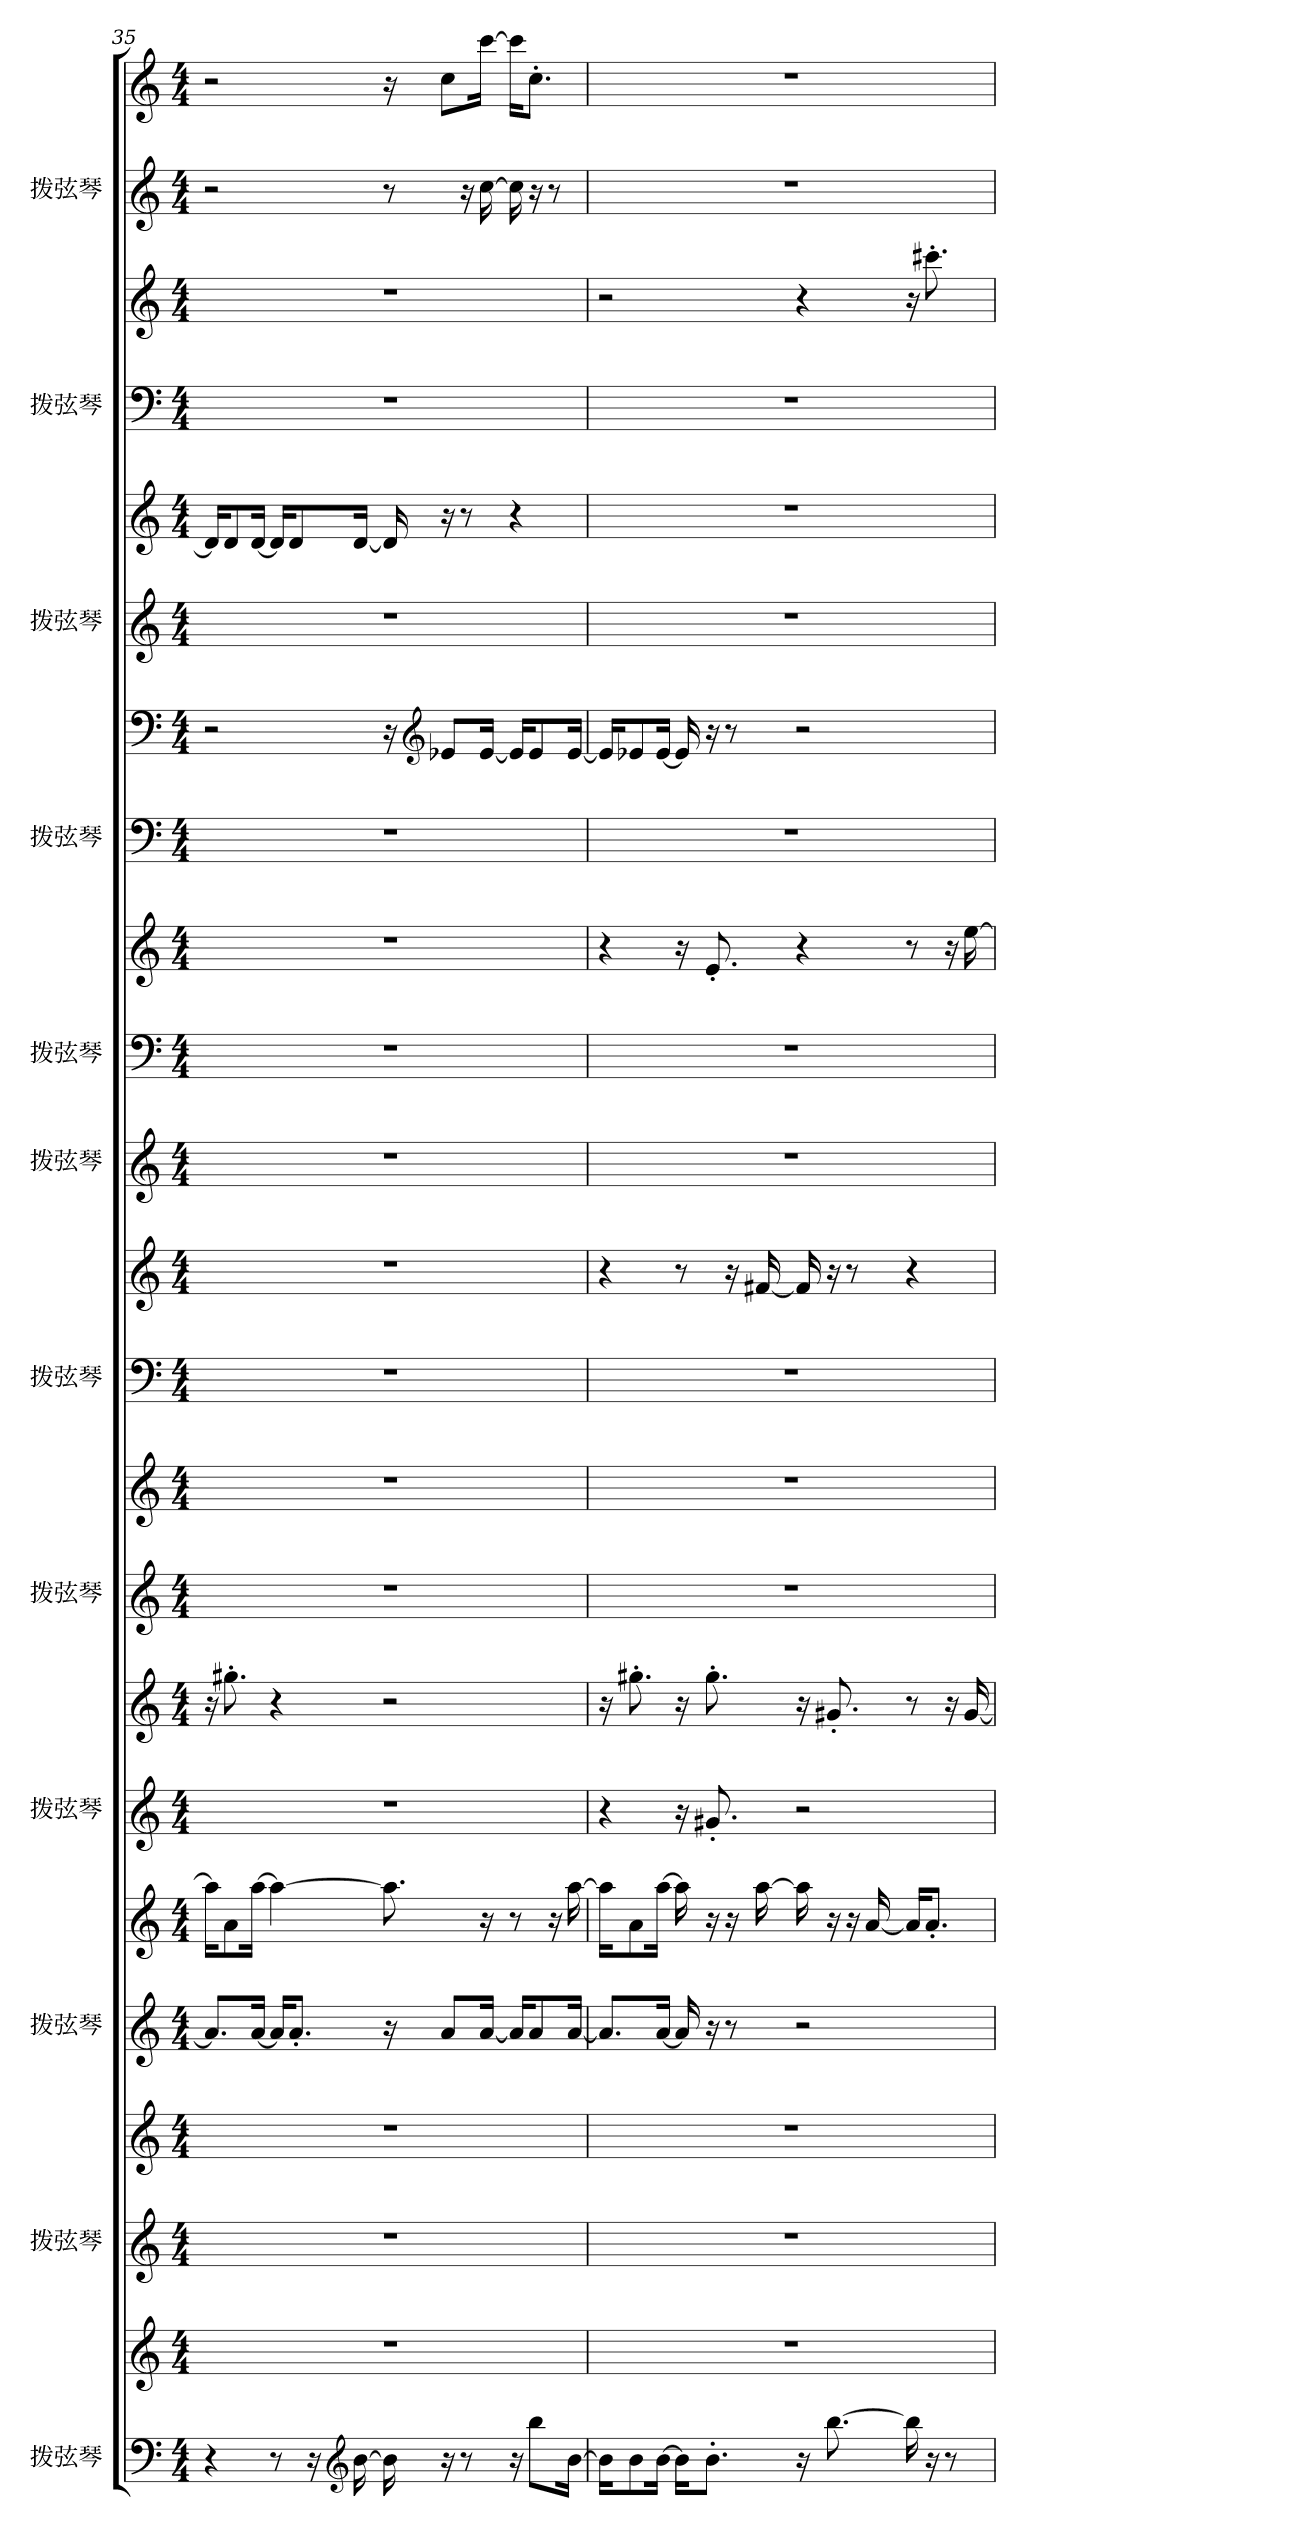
**kern	**kern	**kern	**kern	**kern	**kern	**kern	**kern	**kern	**kern	**kern	**kern	**kern	**kern	**kern	**kern	**kern	**kern	**kern	**kern	**kern	**kern	**kern
*part12	*part12	*part11	*part11	*part10	*part10	*part9	*part9	*part8	*part8	*part7	*part7	*part6	*part5	*part5	*part4	*part4	*part3	*part3	*part2	*part2	*part1	*part1
*staff23	*staff22	*staff21	*staff20	*staff19	*staff18	*staff17	*staff16	*staff15	*staff14	*staff13	*staff12	*staff11	*staff10	*staff9	*staff8	*staff7	*staff6	*staff5	*staff4	*staff3	*staff2	*staff1
*I"拨弦琴	*	*I"拨弦琴	*	*I"拨弦琴	*	*I"拨弦琴	*	*I"拨弦琴	*	*I"拨弦琴	*	*I"拨弦琴	*I"拨弦琴	*	*I"拨弦琴	*	*I"拨弦琴	*	*I"拨弦琴	*	*I"拨弦琴	*
*clefF4	*clefG2	*clefG2	*clefG2	*clefG2	*clefG2	*clefG2	*clefG2	*clefG2	*clefG2	*clefF4	*clefG2	*clefG2	*clefF4	*clefG2	*clefF4	*clefF4	*clefG2	*clefG2	*clefF4	*clefG2	*clefG2	*clefG2
*k[]	*k[]	*k[]	*k[]	*k[]	*k[]	*k[]	*k[]	*k[]	*k[]	*k[]	*k[]	*k[]	*k[]	*k[]	*k[]	*k[]	*k[]	*k[]	*k[]	*k[]	*k[]	*k[]
*M4/4	*M4/4	*M4/4	*M4/4	*M4/4	*M4/4	*M4/4	*M4/4	*M4/4	*M4/4	*M4/4	*M4/4	*M4/4	*M4/4	*M4/4	*M4/4	*M4/4	*M4/4	*M4/4	*M4/4	*M4/4	*M4/4	*M4/4
=35	=35	=35	=35	=35	=35	=35	=35	=35	=35	=35	=35	=35	=35	=35	=35	=35	=35	=35	=35	=35	=35	=35
4r	1r	1r	1r	8.a/L]	16aa\KL]	1r	16r	1r	1r	1r	1r	1r	1r	1r	1r	2r	1r	16d/KL]	1r	1r	2r	2r
.	.	.	.	.	8a\	.	8.gg#X'\	.	.	.	.	.	.	.	.	.	.	8d/	.	.	.	.
.	.	.	.	[16a/Jk	[16aa\Jk	.	.	.	.	.	.	.	.	.	.	.	.	[16d/Jk	.	.	.	.
8r	.	.	.	16a/KL]	4aa\_	.	4r	.	.	.	.	.	.	.	.	.	.	16d/KL]	.	.	.	.
.	.	.	.	8.a'/J	.	.	.	.	.	.	.	.	.	.	.	.	.	8d/	.	.	.	.
16r	.	.	.	.	.	.	.	.	.	.	.	.	.	.	.	.	.	.	.	.	.	.
*clefG2	*	*	*	*	*	*	*	*	*	*	*	*	*	*	*	*	*	*	*	*	*	*
[16b\	.	.	.	.	.	.	.	.	.	.	.	.	.	.	.	.	.	[16d/Jk	.	.	.	.
16b\]	.	.	.	16r	8.aa\]	.	2r	.	.	.	.	.	.	.	.	16r	.	16d/]	.	.	8r	16r
*	*	*	*	*	*	*	*	*	*	*	*	*	*	*	*	*clefG2	*	*	*	*	*	*
16r	.	.	.	8a/L	.	.	.	.	.	.	.	.	.	.	.	8e-X/L	.	16r	.	.	.	8cc\L
8r	.	.	.	.	.	.	.	.	.	.	.	.	.	.	.	.	.	8r	.	.	16r	.
.	.	.	.	[16a/Jk	16r	.	.	.	.	.	.	.	.	.	.	[16e-/Jk	.	.	.	.	[16cc\	[16ccc\Jk
16r	.	.	.	16a/KL]	8r	.	.	.	.	.	.	.	.	.	.	16e-/KL]	.	4r	.	.	16cc\]	16ccc\KL]
8bb\L	.	.	.	8a/	.	.	.	.	.	.	.	.	.	.	.	8e-/	.	.	.	.	16r	8.cc'\J
.	.	.	.	.	16r	.	.	.	.	.	.	.	.	.	.	.	.	.	.	.	8r	.
[16b\Jk	.	.	.	[16a/Jk	[16aa\	.	.	.	.	.	.	.	.	.	.	[16e-/Jk	.	.	.	.	.	.
!!LO:PB:g=z
=36	=36	=36	=36	=36	=36	=36	=36	=36	=36	=36	=36	=36	=36	=36	=36	=36	=36	=36	=36	=36	=36	=36
16b\KL]	1r	1r	1r	8.a/L]	16aa\KL]	4r	16r	1r	1r	1r	4r	1r	1r	4r	1r	16e-/KL]	1r	1r	1r	2r	1r	1r
8b\	.	.	.	.	8a\	.	8.gg#X'\	.	.	.	.	.	.	.	.	8e-X/	.	.	.	.	.	.
[16b\Jk	.	.	.	[16a/Jk	[16aa\Jk	.	.	.	.	.	.	.	.	.	.	[16e-/Jk	.	.	.	.	.	.
16b\KL]	.	.	.	16a/]	16aa\]	16r	16r	.	.	.	8r	.	.	16r	.	16e-/]	.	.	.	.	.	.
8.b'\J	.	.	.	16r	16r	8.g#X'/	8.gg#'\	.	.	.	.	.	.	8.e'/	.	16r	.	.	.	.	.	.
.	.	.	.	8r	16r	.	.	.	.	.	16r	.	.	.	.	8r	.	.	.	.	.	.
.	.	.	.	.	[16aa\	.	.	.	.	.	[16f#X/	.	.	.	.	.	.	.	.	.	.	.
16r	.	.	.	2r	16aa\]	2r	16r	.	.	.	16f#/]	.	.	4r	.	2r	.	.	.	4r	.	.
[8.bb\	.	.	.	.	16r	.	8.g#X'/	.	.	.	16r	.	.	.	.	.	.	.	.	.	.	.
.	.	.	.	.	16r	.	.	.	.	.	8r	.	.	.	.	.	.	.	.	.	.	.
.	.	.	.	.	[16a/	.	.	.	.	.	.	.	.	.	.	.	.	.	.	.	.	.
16bb\]	.	.	.	.	16a/KL]	.	8r	.	.	.	4r	.	.	8r	.	.	.	.	.	16r	.	.
16r	.	.	.	.	8.a'/J	.	.	.	.	.	.	.	.	.	.	.	.	.	.	8.ccc#X'\	.	.
8r	.	.	.	.	.	.	16r	.	.	.	.	.	.	16r	.	.	.	.	.	.	.	.
.	.	.	.	.	.	.	[16g#/	.	.	.	.	.	.	[16ee\	.	.	.	.	.	.	.	.
=	=	=	=	=	=	=	=	=	=	=	=	=	=	=	=	=	=	=	=	=	=	=
*-	*-	*-	*-	*-	*-	*-	*-	*-	*-	*-	*-	*-	*-	*-	*-	*-	*-	*-	*-	*-	*-	*-
